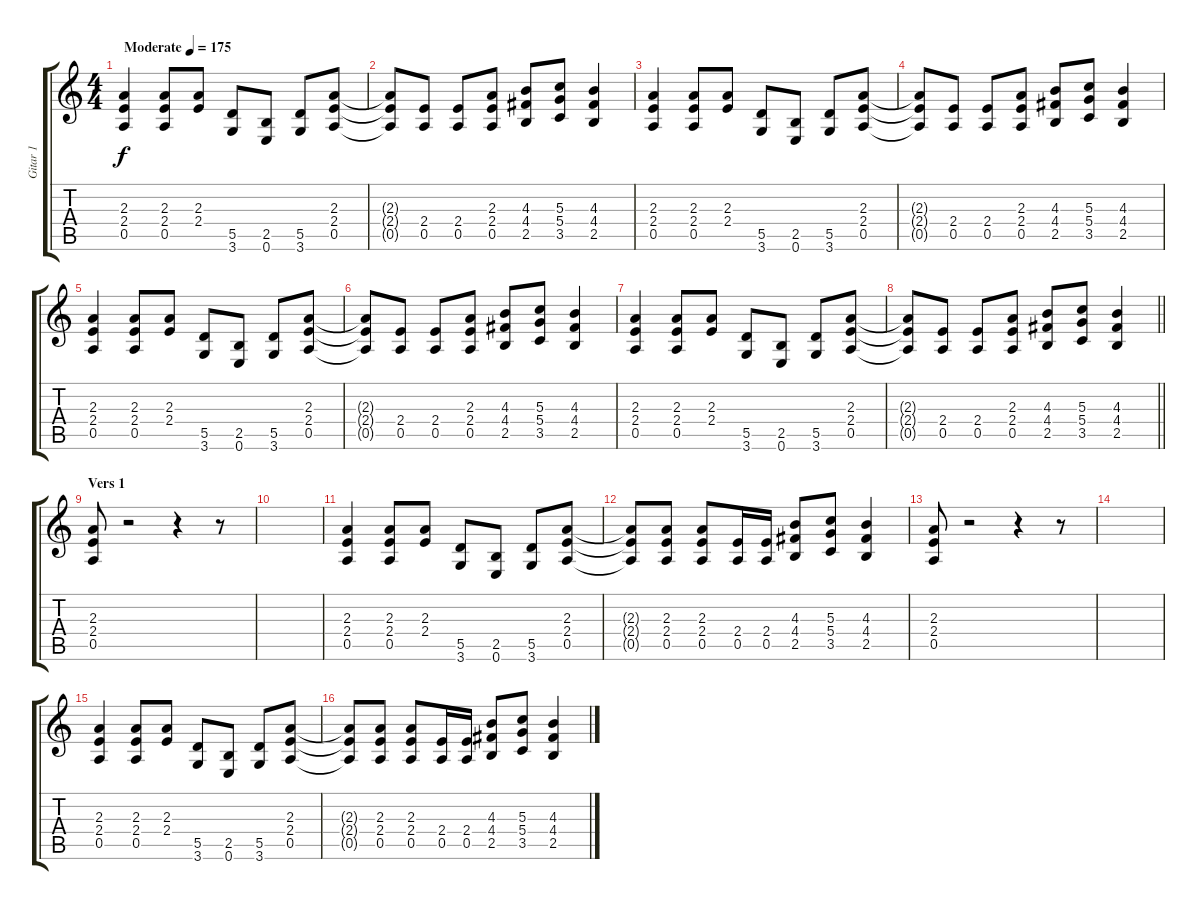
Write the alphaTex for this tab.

\track ("Gitar 1" "Gitar 1") {instrument overdrivenguitar}
\staff {score tabs}
\tuning (E4 B3 G3 D3 A2 E2) {hide}
\ts (4 4)
\tempo (175 "Moderate")
\clef g2
\ks c
(2.3 2.4 0.5).4{dy f instrument overdrivenguitar} (2.3 2.4 0.5).8 (2.3 2.4).8 (5.5 3.6).8 (2.5 0.6).8 (5.5 3.6).8 (2.3 2.4 0.5).8 |
(2.3{t} 2.4{t} 0.5{t}).8 (2.4 0.5).8 (2.4 0.5).8 (2.3 2.4 0.5).8 (4.3 4.4 2.5).8 (5.3 5.4 3.5).8 (4.3 4.4 2.5).4 |
(2.3 2.4 0.5).4 (2.3 2.4 0.5).8 (2.3 2.4).8 (5.5 3.6).8 (2.5 0.6).8 (5.5 3.6).8 (2.3 2.4 0.5).8 |
(2.3{t} 2.4{t} 0.5{t}).8 (2.4 0.5).8 (2.4 0.5).8 (2.3 2.4 0.5).8 (4.3 4.4 2.5).8 (5.3 5.4 3.5).8 (4.3 4.4 2.5).4 |
(2.3 2.4 0.5).4 (2.3 2.4 0.5).8 (2.3 2.4).8 (5.5 3.6).8 (2.5 0.6).8 (5.5 3.6).8 (2.3 2.4 0.5).8 |
(2.3{t} 2.4{t} 0.5{t}).8 (2.4 0.5).8 (2.4 0.5).8 (2.3 2.4 0.5).8 (4.3 4.4 2.5).8 (5.3 5.4 3.5).8 (4.3 4.4 2.5).4 |
(2.3 2.4 0.5).4 (2.3 2.4 0.5).8 (2.3 2.4).8 (5.5 3.6).8 (2.5 0.6).8 (5.5 3.6).8 (2.3 2.4 0.5).8 |
\barLineRight lightlight
(2.3{t} 2.4{t} 0.5{t}).8 (2.4 0.5).8 (2.4 0.5).8 (2.3 2.4 0.5).8 (4.3 4.4 2.5).8 (5.3 5.4 3.5).8 (4.3 4.4 2.5).4 |
\section ("" "Vers 1")
(2.3 2.4 0.5).8 r.2 r.4 r.8 |
|
(2.3 2.4 0.5).4{volume 13} (2.3 2.4 0.5).8 (2.3 2.4).8 (5.5 3.6).8 (2.5 0.6).8 (5.5 3.6).8 (2.3 2.4 0.5).8 |
(2.3{t} 2.4{t} 0.5{t}).8 (2.3 2.4 0.5).8 (2.3 2.4 0.5).8 (2.4 0.5).16 (2.4 0.5).16 (4.3 4.4 2.5).8 (5.3 5.4 3.5).8 (4.3 4.4 2.5).4 |
(2.3 2.4 0.5).8 r.2 r.4 r.8 |
|
(2.3 2.4 0.5).4 (2.3 2.4 0.5).8 (2.3 2.4).8 (5.5 3.6).8 (2.5 0.6).8 (5.5 3.6).8 (2.3 2.4 0.5).8 |
(2.3{t} 2.4{t} 0.5{t}).8 (2.3 2.4 0.5).8 (2.3 2.4 0.5).8 (2.4 0.5).16 (2.4 0.5).16 (4.3 4.4 2.5).8 (5.3 5.4 3.5).8 (4.3 4.4 2.5).4
